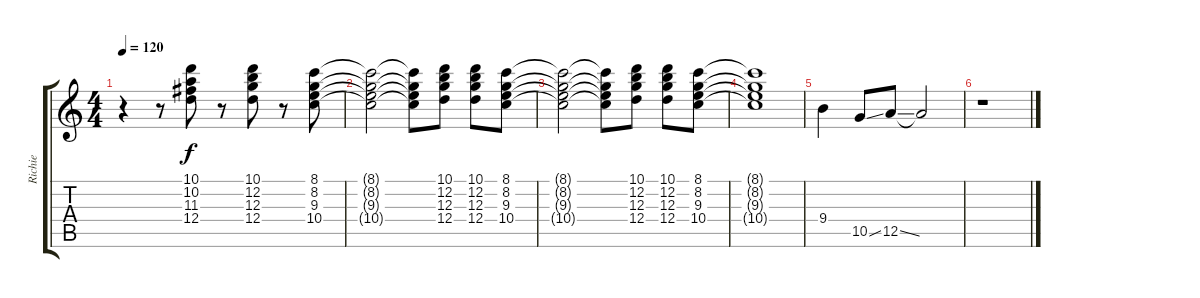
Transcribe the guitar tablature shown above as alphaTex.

\track ("Richie" "Richie") {instrument distortionguitar}
\staff {score tabs}
\tuning (E4 B3 G3 D3 A2 D2) {hide}
\ts (4 4)
\tempo 120
\clef g2
\ks c
r.4{dy f} r.8 (10.1 10.2 11.3 12.4).8 r.8 (10.1 12.2 12.3 12.4).8 r.8 (8.1 8.2 9.3 10.4).8 |
(8.1{t} 8.2{t} 9.3{t} 10.4{t}).2 (8.1{t} 8.2{t} 9.3{t} 10.4{t}).8 (10.1 12.2 12.3 12.4).8 (10.1 12.2 12.3 12.4).8 (8.1 8.2 9.3 10.4).8 |
(8.1{t} 8.2{t} 9.3{t} 10.4{t}).2 (8.1{t} 8.2{t} 9.3{t} 10.4{t}).8 (10.1 12.2 12.3 12.4).8 (10.1 12.2 12.3 12.4).8 (8.1 8.2 9.3 10.4).8 |
(8.1{t} 8.2{t} 9.3{t} 10.4{t}).1 |
9.4.4 10.5{ss}.8 12.5{ss}.8 12.5{t}.2 |
r.1
